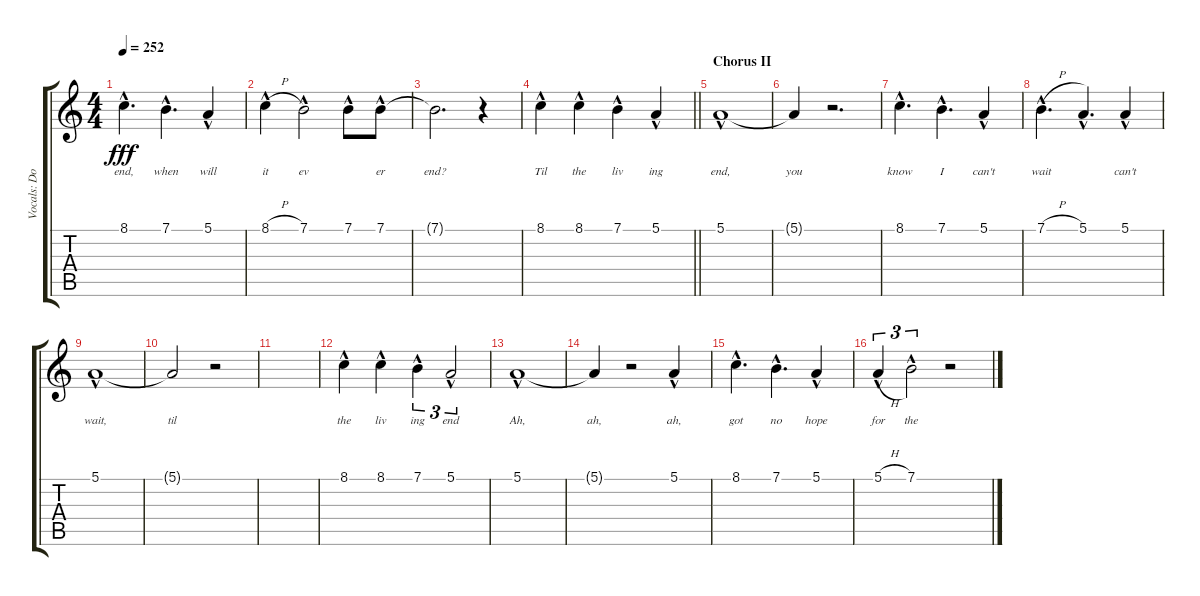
\track ("Vocals: Don" "Vocals: Do") {instrument lead2sawtooth}
\staff {score tabs}
\tuning (E4 B3 G3 D3 A2 E2) {hide}
\ts (4 4)
\tempo 252
\clef g2
\ks c
8.1{hac}.4{d lyrics (0 "end,") lyrics (1 "") lyrics (2 "") lyrics (3 "") lyrics (4 "") dy fff} 7.1{hac}.4{d lyrics (0 "when") lyrics (1 "") lyrics (2 "") lyrics (3 "") lyrics (4 "")} 5.1{hac}.4{lyrics (0 "will") lyrics (1 "") lyrics (2 "") lyrics (3 "") lyrics (4 "")} |
8.1{h hac}.4{lyrics (0 "it") lyrics (1 "") lyrics (2 "") lyrics (3 "") lyrics (4 "")} 7.1{hac}.2{lyrics (0 "ev") lyrics (1 "") lyrics (2 "") lyrics (3 "") lyrics (4 "")} 7.1{hac}.8{lyrics (0 "") lyrics (1 "") lyrics (2 "") lyrics (3 "") lyrics (4 "")} 7.1{hac}.8{lyrics (0 "er") lyrics (1 "") lyrics (2 "") lyrics (3 "") lyrics (4 "")} |
7.1{t}.2{d lyrics (0 "end?") lyrics (1 "") lyrics (2 "") lyrics (3 "") lyrics (4 "")} r.4 |
\barLineRight lightlight
8.1{hac}.4{lyrics (0 "Til") lyrics (1 "") lyrics (2 "") lyrics (3 "") lyrics (4 "")} 8.1{hac}.4{lyrics (0 "the") lyrics (1 "") lyrics (2 "") lyrics (3 "") lyrics (4 "")} 7.1{hac}.4{lyrics (0 "liv") lyrics (1 "") lyrics (2 "") lyrics (3 "") lyrics (4 "")} 5.1{hac}.4{lyrics (0 "ing") lyrics (1 "") lyrics (2 "") lyrics (3 "") lyrics (4 "")} |
\section ("" "Chorus II")
5.1{hac}.1{lyrics (0 "end,") lyrics (1 "") lyrics (2 "") lyrics (3 "") lyrics (4 "")} |
5.1{t}.4{lyrics (0 "you") lyrics (1 "") lyrics (2 "") lyrics (3 "") lyrics (4 "")} r.2{d} |
8.1{hac}.4{d lyrics (0 "know") lyrics (1 "") lyrics (2 "") lyrics (3 "") lyrics (4 "")} 7.1{hac}.4{d lyrics (0 "I") lyrics (1 "") lyrics (2 "") lyrics (3 "") lyrics (4 "")} 5.1{hac}.4{lyrics (0 "can't") lyrics (1 "") lyrics (2 "") lyrics (3 "") lyrics (4 "")} |
7.1{h hac}.4{d lyrics (0 "wait") lyrics (1 "") lyrics (2 "") lyrics (3 "") lyrics (4 "")} 5.1{hac}.4{d lyrics (0 "") lyrics (1 "") lyrics (2 "") lyrics (3 "") lyrics (4 "")} 5.1{hac}.4{lyrics (0 "can't") lyrics (1 "") lyrics (2 "") lyrics (3 "") lyrics (4 "")} |
5.1{hac}.1{lyrics (0 "wait,") lyrics (1 "") lyrics (2 "") lyrics (3 "") lyrics (4 "")} |
5.1{t}.2{lyrics (0 "til") lyrics (1 "") lyrics (2 "") lyrics (3 "") lyrics (4 "")} r.2 |
|
8.1{hac}.4{lyrics (0 "the") lyrics (1 "") lyrics (2 "") lyrics (3 "") lyrics (4 "")} 8.1{hac}.4{lyrics (0 "liv") lyrics (1 "") lyrics (2 "") lyrics (3 "") lyrics (4 "")} 7.1{hac}.4{tu (3 2) lyrics (0 "ing") lyrics (1 "") lyrics (2 "") lyrics (3 "") lyrics (4 "")} 5.1{hac}.2{tu (3 2) lyrics (0 "end") lyrics (1 "") lyrics (2 "") lyrics (3 "") lyrics (4 "")} |
5.1{hac}.1{lyrics (0 "Ah,") lyrics (1 "") lyrics (2 "") lyrics (3 "") lyrics (4 "")} |
5.1{t}.4{lyrics (0 "ah,") lyrics (1 "") lyrics (2 "") lyrics (3 "") lyrics (4 "")} r.2 5.1{hac}.4{lyrics (0 "ah,") lyrics (1 "") lyrics (2 "") lyrics (3 "") lyrics (4 "")} |
8.1{hac}.4{d lyrics (0 "got") lyrics (1 "") lyrics (2 "") lyrics (3 "") lyrics (4 "")} 7.1{hac}.4{d lyrics (0 "no") lyrics (1 "") lyrics (2 "") lyrics (3 "") lyrics (4 "")} 5.1{hac}.4{lyrics (0 "hope") lyrics (1 "") lyrics (2 "") lyrics (3 "") lyrics (4 "")} |
5.1{h hac}.4{tu (3 2) lyrics (0 "for") lyrics (1 "") lyrics (2 "") lyrics (3 "") lyrics (4 "")} 7.1{hac}.2{tu (3 2) lyrics (0 "the") lyrics (1 "") lyrics (2 "") lyrics (3 "") lyrics (4 "")} r.2
